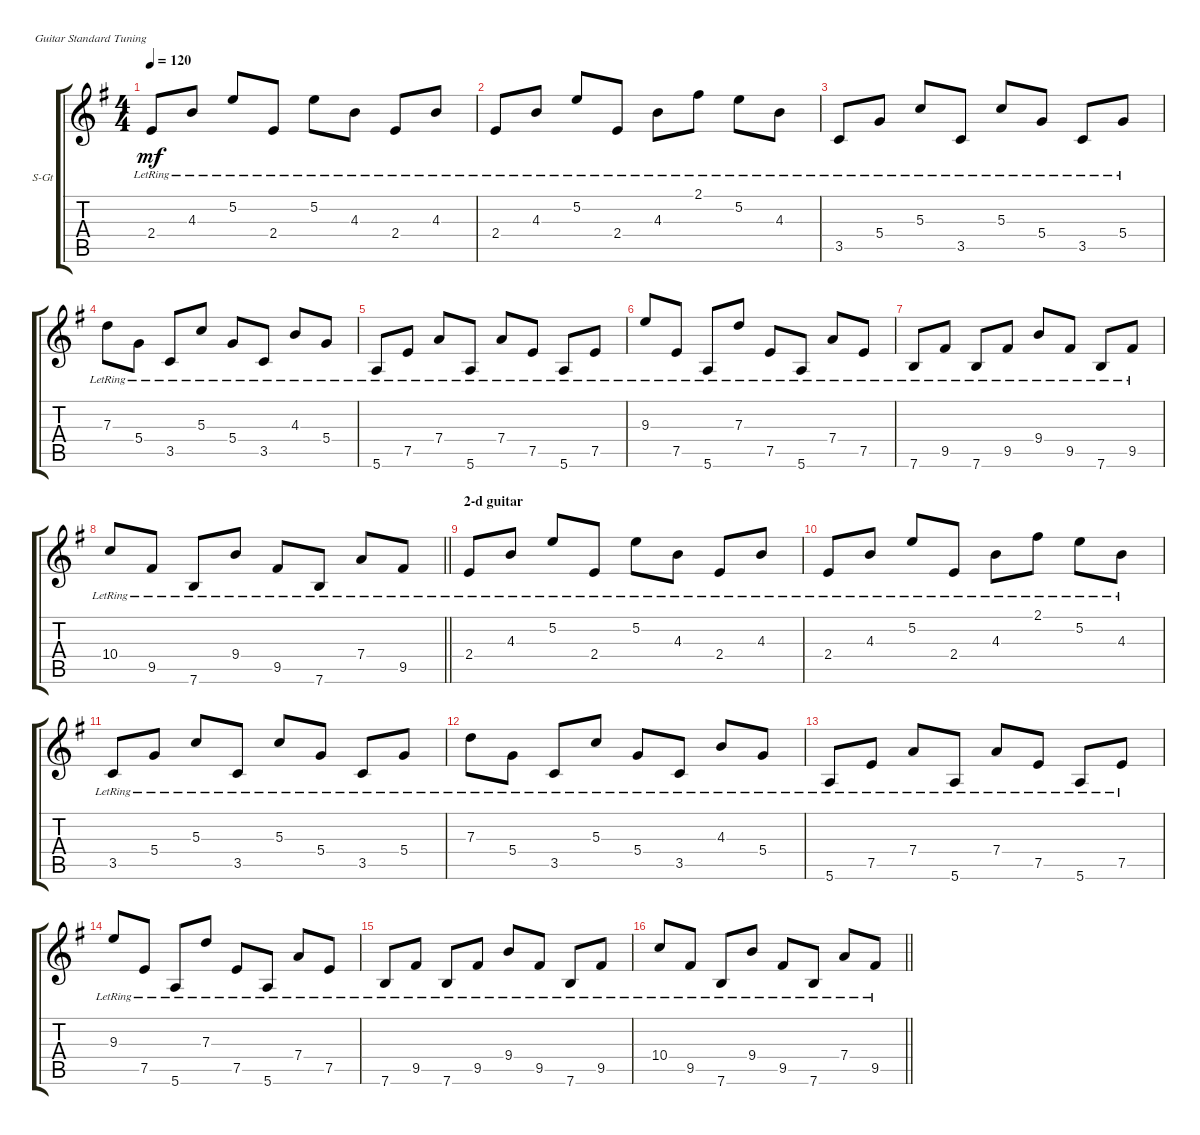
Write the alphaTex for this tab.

\bracketExtendMode groupsimilarinstruments
\firstSystemTrackNameOrientation horizontal
\otherSystemsTrackNameOrientation horizontal
\track ("guitar acoustic (Artur Potemkin)" "S-Gt") {instrument acousticguitarsteel}
\staff {score tabs}
\tuning (E4 B3 G3 D3 A2 E2)
\ts (4 4)
\tempo 120
\clef g2
\ks eminor
2.4{lr}.8{dy mf} 4.3{lr}.8 5.2{lr}.8 2.4{lr}.8 5.2{lr}.8 4.3{lr}.8 2.4{lr}.8 4.3{lr}.8 |
2.4{lr}.8 4.3{lr}.8 5.2{lr}.8 2.4{lr}.8 4.3{lr}.8 2.1{lr}.8 5.2{lr}.8 4.3{lr}.8 |
3.5{lr}.8 5.4{lr}.8 5.3{lr}.8 3.5{lr}.8 5.3{lr}.8 5.4{lr}.8 3.5{lr}.8 5.4{lr}.8 |
7.3{lr}.8 5.4{lr}.8 3.5{lr}.8 5.3{lr}.8 5.4{lr}.8 3.5{lr}.8 4.3{lr}.8 5.4{lr}.8 |
5.6{lr}.8 7.5{lr}.8 7.4{lr}.8 5.6{lr}.8 7.4{lr}.8 7.5{lr}.8 5.6{lr}.8 7.5{lr}.8 |
9.3{lr}.8 7.5{lr}.8 5.6{lr}.8 7.3{lr}.8 7.5{lr}.8 5.6{lr}.8 7.4{lr}.8 7.5{lr}.8 |
7.6{lr}.8 9.5{lr}.8 7.6{lr}.8 9.5{lr}.8 9.4{lr}.8 9.5{lr}.8 7.6{lr}.8 9.5{lr}.8 |
\barLineRight lightlight
10.4{lr}.8 9.5{lr}.8 7.6{lr}.8 9.4{lr}.8 9.5{lr}.8 7.6{lr}.8 7.4{lr}.8 9.5{lr}.8 |
\section ("" "2-d guitar")
2.4{lr}.8 4.3{lr}.8 5.2{lr}.8 2.4{lr}.8 5.2{lr}.8 4.3{lr}.8 2.4{lr}.8 4.3{lr}.8 |
2.4{lr}.8 4.3{lr}.8 5.2{lr}.8 2.4{lr}.8 4.3{lr}.8 2.1{lr}.8 5.2{lr}.8 4.3{lr}.8 |
3.5{lr}.8 5.4{lr}.8 5.3{lr}.8 3.5{lr}.8 5.3{lr}.8 5.4{lr}.8 3.5{lr}.8 5.4{lr}.8 |
7.3{lr}.8 5.4{lr}.8 3.5{lr}.8 5.3{lr}.8 5.4{lr}.8 3.5{lr}.8 4.3{lr}.8 5.4{lr}.8 |
5.6{lr}.8 7.5{lr}.8 7.4{lr}.8 5.6{lr}.8 7.4{lr}.8 7.5{lr}.8 5.6{lr}.8 7.5{lr}.8 |
9.3{lr}.8 7.5{lr}.8 5.6{lr}.8 7.3{lr}.8 7.5{lr}.8 5.6{lr}.8 7.4{lr}.8 7.5{lr}.8 |
7.6{lr}.8 9.5{lr}.8 7.6{lr}.8 9.5{lr}.8 9.4{lr}.8 9.5{lr}.8 7.6{lr}.8 9.5{lr}.8 |
\barLineRight lightlight
10.4{lr}.8 9.5{lr}.8 7.6{lr}.8 9.4{lr}.8 9.5{lr}.8 7.6{lr}.8 7.4{lr}.8 9.5{lr}.8
